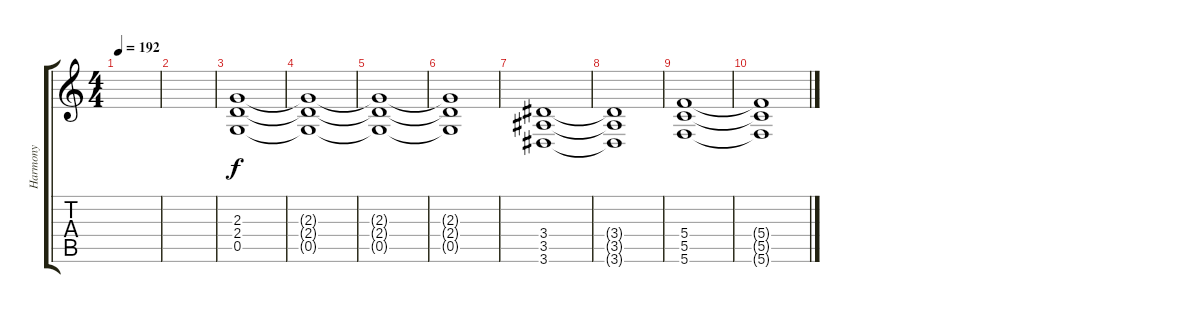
\track ("Harmony" "Harmony") {instrument overdrivenguitar}
\staff {score tabs}
\tuning (C4 A3 F3 C3 G2 C2) {hide}
\ts (4 4)
\tempo 192
\clef g2
\ks c
|
|
(2.3 2.4 0.5).1 |
(2.3{t} 2.4{t} 0.5{t}).1 |
(2.3{t} 2.4{t} 0.5{t}).1 |
(2.3{t} 2.4{t} 0.5{t}).1 |
(3.4 3.5 3.6).1 |
(3.4{t} 3.5{t} 3.6{t}).1 |
(5.4 5.5 5.6).1 |
(5.4{t} 5.5{t} 5.6{t}).1
